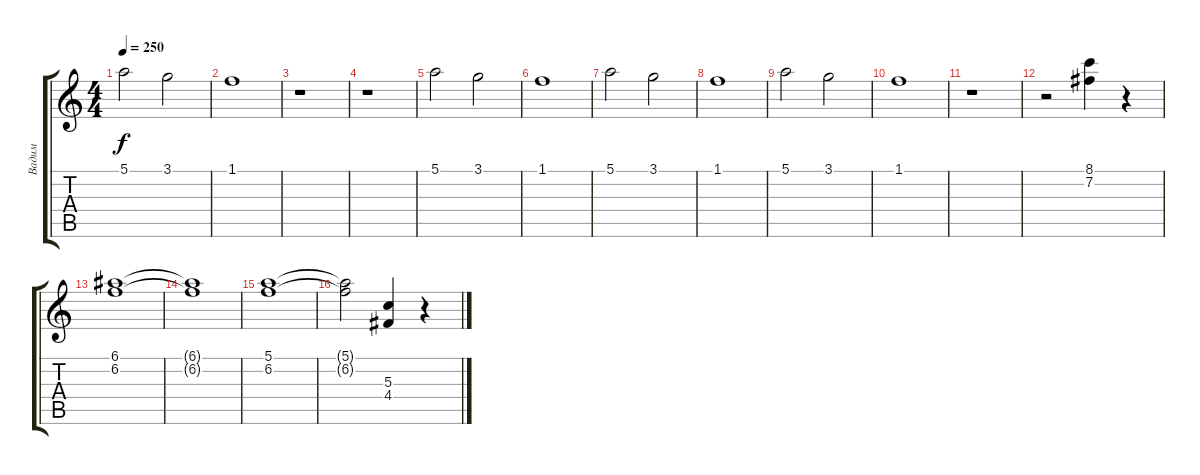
\track ("Вадим" "Вадим") {instrument electricguitarclean}
\staff {score tabs}
\tuning (E4 B3 G3 D3 A2 E2) {hide}
\ts (4 4)
\tempo 250
\clef g2
\ks c
5.1.2{dy f} 3.1.2 |
1.1.1 |
r.1 |
r.1 |
5.1.2 3.1.2 |
1.1.1 |
5.1.2 3.1.2 |
1.1.1 |
5.1.2 3.1.2 |
1.1.1 |
r.1 |
r.2 (8.1 7.2).4 r.4 |
(6.1 6.2).1 |
(6.1{t} 6.2{t}).1 |
(5.1 6.2).1 |
(5.1{t} 6.2{t}).2 (5.3 4.4).4 r.4
